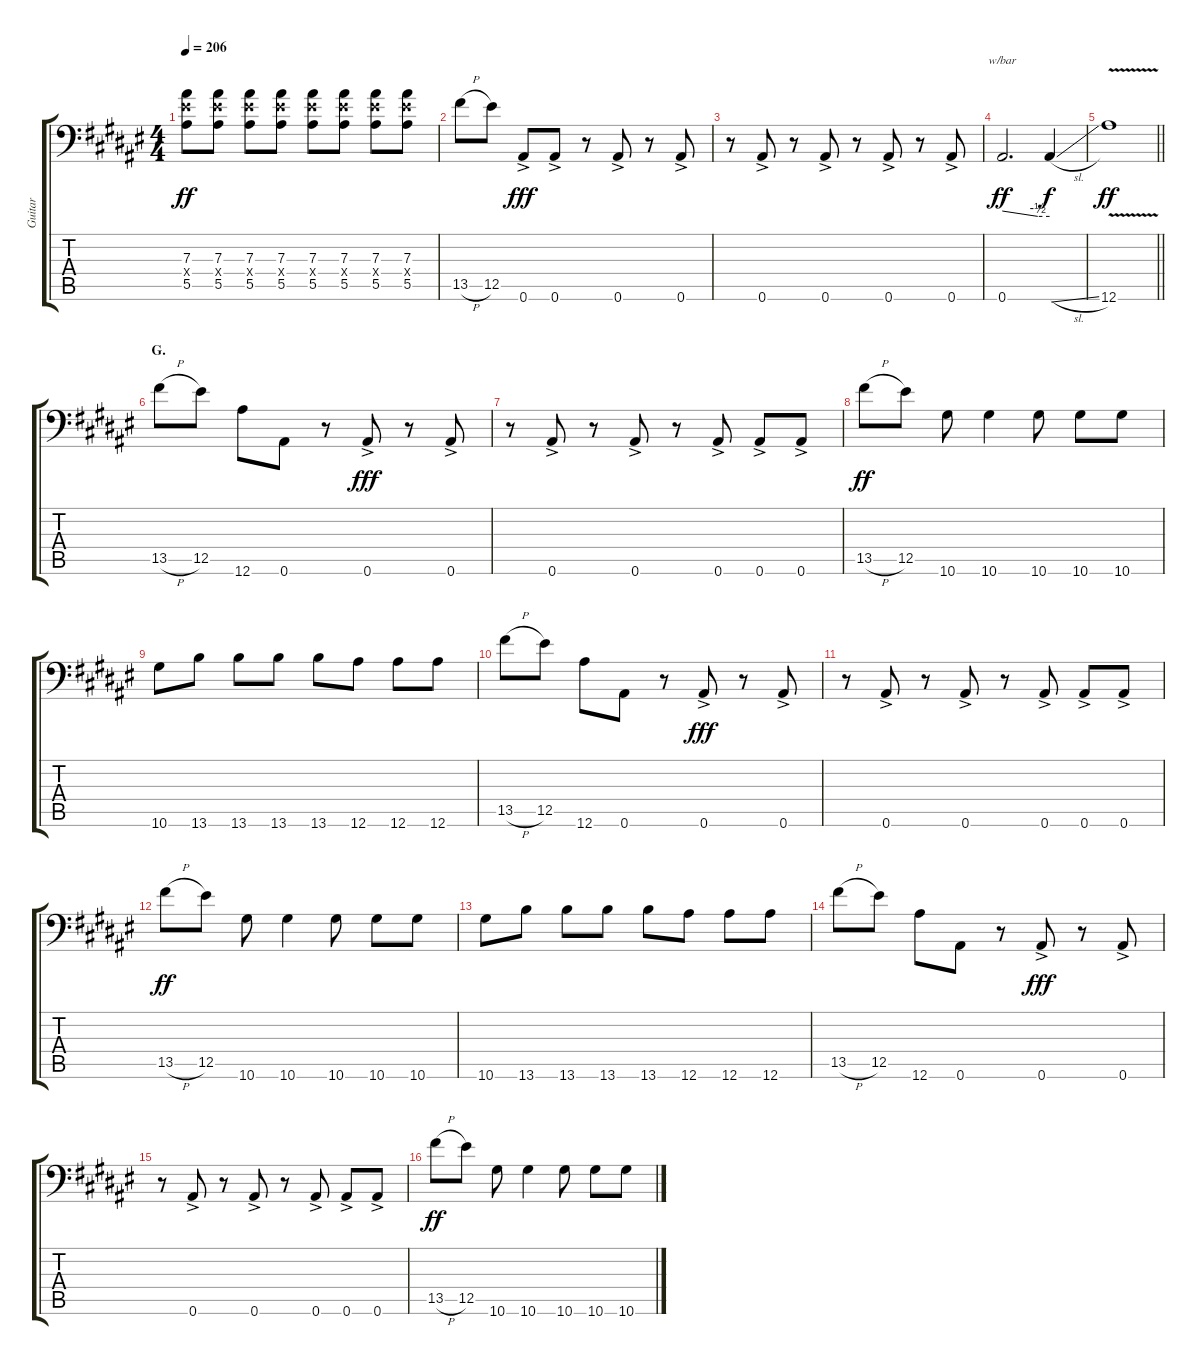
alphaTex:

\track ("Guitar" "Guitar") {instrument distortionguitar}
\staff {score tabs}
\tuning (C4 G3 Eb3 Bb2 F2 Bb1) {hide}
\ts (4 4)
\tempo 206
\clef f4
\ks f#
(7.3 7.4{x} 5.5).8{dy ff} (7.3 7.4{x} 5.5).8 (7.3 7.4{x} 5.5).8 (7.3 7.4{x} 5.5).8 (7.3 7.4{x} 5.5).8 (7.3 7.4{x} 5.5).8 (7.3 7.4{x} 5.5).8 (7.3 7.4{x} 5.5).8 |
13.5{h}.8 12.5.8 0.6{ac}.8{dy fff} 0.6{ac}.8 r.8 0.6{ac}.8 r.8 0.6{ac}.8 |
r.8 0.6{ac}.8 r.8 0.6{ac}.8 r.8 0.6{ac}.8 r.8 0.6{ac}.8 |
0.6.2{d tbe (custom default 0 0 45 -2 60 -2) dy ff} 0.6{sl t}.4{dy f} |
\barLineRight lightlight
12.6{v}.1{dy ff} |
\section ("" "G.")
13.5{h}.8 12.5.8 12.6.8 0.6.8 r.8 0.6{ac}.8{dy fff} r.8 0.6{ac}.8 |
r.8 0.6{ac}.8 r.8 0.6{ac}.8 r.8 0.6{ac}.8 0.6{ac}.8 0.6{ac}.8 |
13.5{h}.8{dy ff} 12.5.8 10.6.8 10.6.4 10.6.8 10.6.8 10.6.8 |
10.6.8 13.6.8 13.6.8 13.6.8 13.6.8 12.6.8 12.6.8 12.6.8 |
13.5{h}.8 12.5.8 12.6.8 0.6.8 r.8 0.6{ac}.8{dy fff} r.8 0.6{ac}.8 |
r.8 0.6{ac}.8 r.8 0.6{ac}.8 r.8 0.6{ac}.8 0.6{ac}.8 0.6{ac}.8 |
13.5{h}.8{dy ff} 12.5.8 10.6.8 10.6.4 10.6.8 10.6.8 10.6.8 |
10.6.8 13.6.8 13.6.8 13.6.8 13.6.8 12.6.8 12.6.8 12.6.8 |
13.5{h}.8 12.5.8 12.6.8 0.6.8 r.8 0.6{ac}.8{dy fff} r.8 0.6{ac}.8 |
r.8 0.6{ac}.8 r.8 0.6{ac}.8 r.8 0.6{ac}.8 0.6{ac}.8 0.6{ac}.8 |
13.5{h}.8{dy ff} 12.5.8 10.6.8 10.6.4 10.6.8 10.6.8 10.6.8
